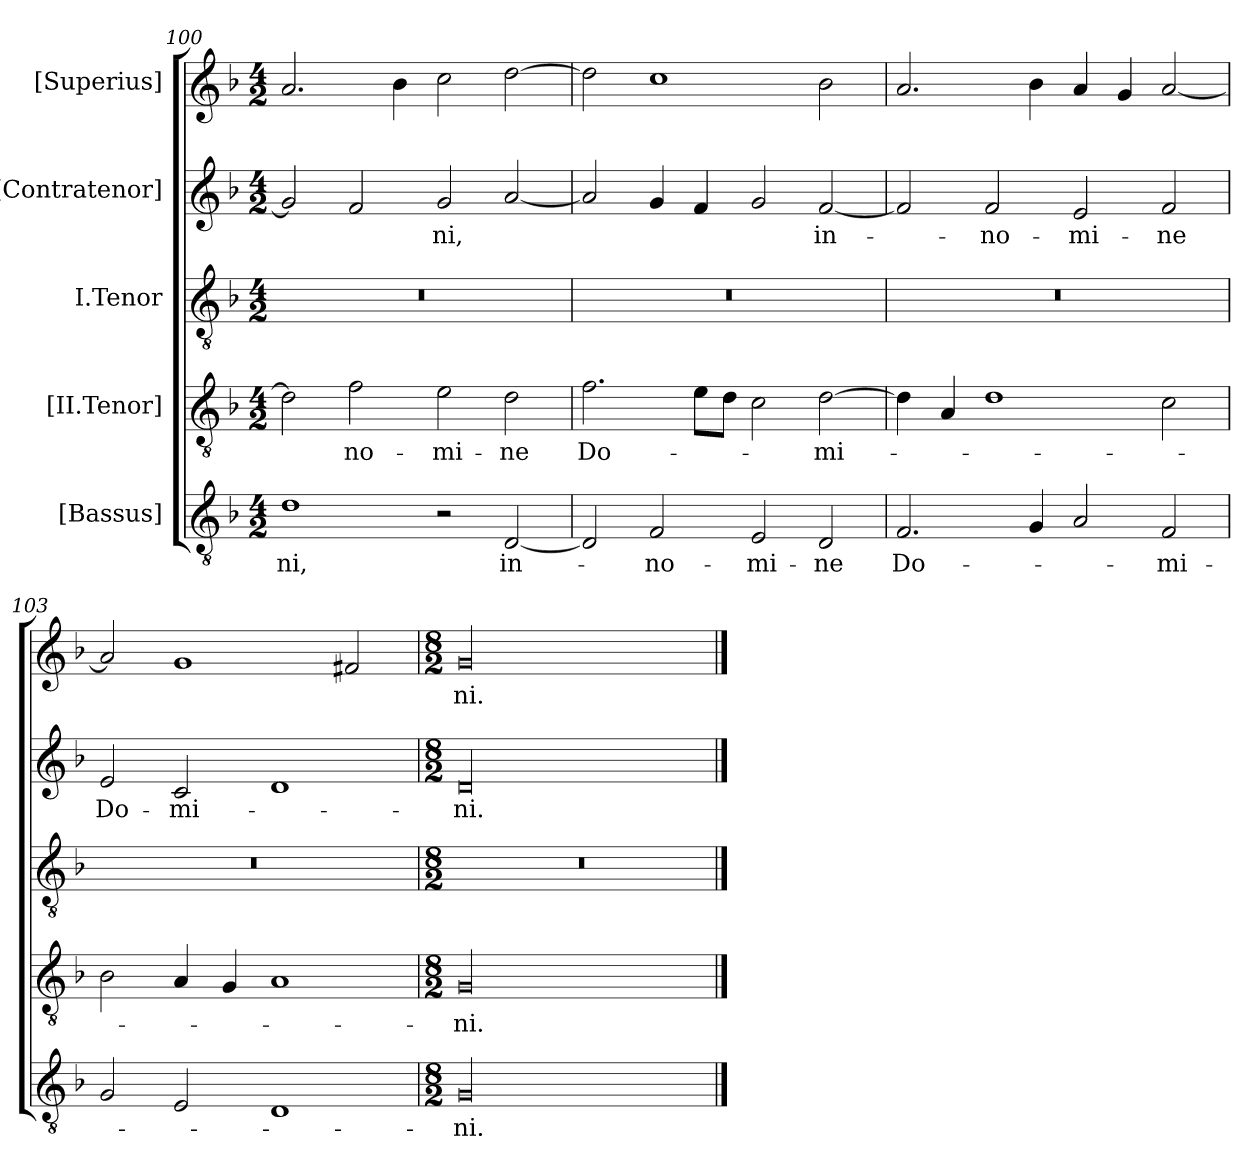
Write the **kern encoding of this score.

**kern	**text	**kern	**text	**kern	**kern	**text	**kern	**text
*part5	*part5	*part4	*part4	*part3	*part2	*part2	*part1	*part1
*staff5	*staff5	*staff4	*staff4	*staff3	*staff2	*staff2	*staff1	*staff1
*I"[Bassus]	*	*I"[II.Tenor]	*	*I"I.Tenor	*I"[Contratenor]	*	*I"[Superius]	*
*clefGv2	*	*clefGv2	*	*clefGv2	*clefG2	*	*clefG2	*
*k[b-]	*	*k[b-]	*	*k[b-]	*k[b-]	*	*k[b-]	*
*M4/2	*	*M4/2	*	*M4/2	*M4/2	*	*M4/2	*
=100	=100	=100	=100	=100	=100	=100	=100	=100
1d\	-ni,	2d\]	.	0r	2g/]	.	2.a/	.
.	.	2f\	no-	.	2f/	.	.	.
.	.	.	.	.	.	.	4b-\	.
2r	.	2e\	-mi-	.	2g/	-ni,	2cc\	.
[2D/	in-	2d\	-ne	.	[2a/	.	[2dd\	.
=101	=101	=101	=101	=101	=101	=101	=101	=101
2D/]	.	2.f\	Do-	0r	2a/]	.	2dd\]	.
2F/	no-	.	.	.	4g/	.	1cc\	.
.	.	8e\L	.	.	4f/	.	.	.
.	.	8d\J	.	.	.	.	.	.
2E/	-mi-	2c\	.	.	2g/	.	.	.
2D/	-ne	[2d\	-mi-	.	[2f/	in-	2b-\	.
=102	=102	=102	=102	=102	=102	=102	=102	=102
2.F/	Do-	4d\]	.	0r	2f/]	.	2.a/	.
.	.	4A/	.	.	.	.	.	.
.	.	1d\	.	.	2f/	no-	.	.
4G/	.	.	.	.	.	.	4b-\	.
2A/	.	.	.	.	2e/	-mi-	4a/	.
.	.	.	.	.	.	.	4g/	.
2F/	-mi-	2c\	.	.	2f/	-ne	[2a/	.
=103	=103	=103	=103	=103	=103	=103	=103	=103
2G/	.	2B-\	.	0r	2e/	Do-	2a/]	.
2E/	.	4A/	.	.	2c/	-mi-	1g/	.
.	.	4G/	.	.	.	.	.	.
1D/	.	1A/	.	.	1d/	.	.	.
.	.	.	.	.	.	.	2f#X/	.
=104	=104	=104	=104	=104	=104	=104	=104	=104
*M8/2	*	*M8/2	*	*M8/2	*M8/2	*	*M8/2	*
00G/	-ni.	00G/	-ni.	00r	00d/	-ni.	00g/	-ni.
==	==	==	==	==	==	==	==	==
*-	*-	*-	*-	*-	*-	*-	*-	*-
